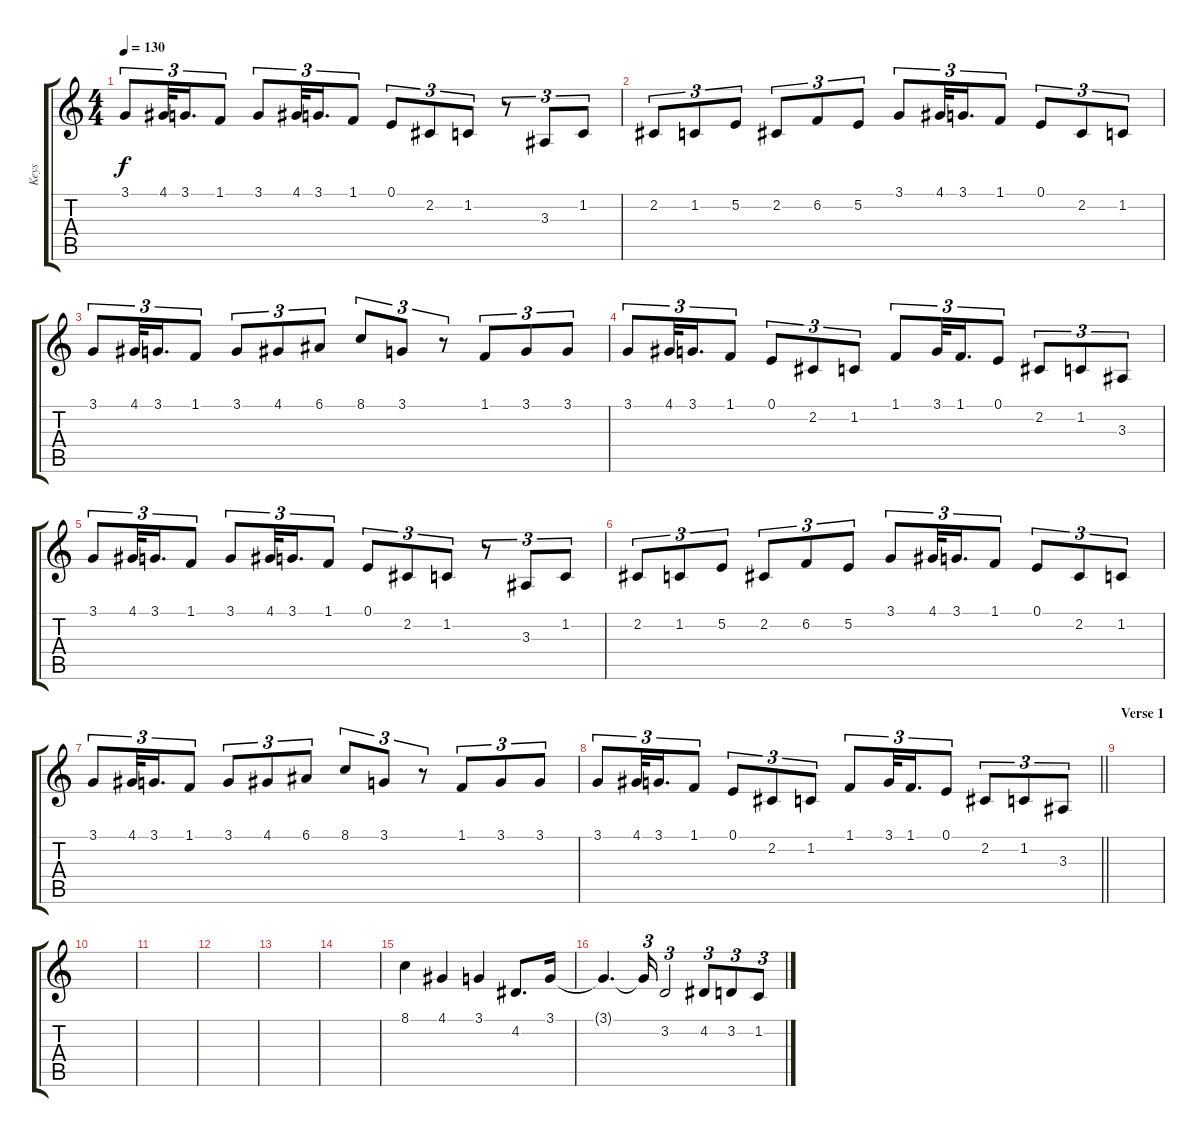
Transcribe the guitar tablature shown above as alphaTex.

\track ("Keys " "Keys ") {instrument lead1square}
\staff {score tabs}
\tuning (E4 B3 G3 D3 A2 E2) {hide}
\ts (4 4)
\section ("" "")
\tempo 130
\clef g2
\ks c
3.1.8{tu (3 2) dy f} 4.1.32{tu (3 2)} 3.1.16{d tu (3 2)} 1.1.8{tu (3 2)} 3.1.8{tu (3 2)} 4.1.32{tu (3 2)} 3.1.16{d tu (3 2)} 1.1.8{tu (3 2)} 0.1.8{tu (3 2)} 2.2.8{tu (3 2)} 1.2.8{tu (3 2)} r.8{tu (3 2)} 3.3.8{tu (3 2)} 1.2.8{tu (3 2)} |
2.2.8{tu (3 2)} 1.2.8{tu (3 2)} 5.2.8{tu (3 2)} 2.2.8{tu (3 2)} 6.2.8{tu (3 2)} 5.2.8{tu (3 2)} 3.1.8{tu (3 2)} 4.1.32{tu (3 2)} 3.1.16{d tu (3 2)} 1.1.8{tu (3 2)} 0.1.8{tu (3 2)} 2.2.8{tu (3 2)} 1.2.8{tu (3 2)} |
3.1.8{tu (3 2)} 4.1.32{tu (3 2)} 3.1.16{d tu (3 2)} 1.1.8{tu (3 2)} 3.1.8{tu (3 2)} 4.1.8{tu (3 2)} 6.1.8{tu (3 2)} 8.1.8{tu (3 2)} 3.1.8{tu (3 2)} r.8{tu (3 2)} 1.1.8{tu (3 2)} 3.1.8{tu (3 2)} 3.1.8{tu (3 2)} |
3.1.8{tu (3 2)} 4.1.32{tu (3 2)} 3.1.16{d tu (3 2)} 1.1.8{tu (3 2)} 0.1.8{tu (3 2)} 2.2.8{tu (3 2)} 1.2.8{tu (3 2)} 1.1.8{tu (3 2)} 3.1.32{tu (3 2)} 1.1.16{d tu (3 2)} 0.1.8{tu (3 2)} 2.2.8{tu (3 2)} 1.2.8{tu (3 2)} 3.3.8{tu (3 2)} |
3.1.8{tu (3 2)} 4.1.32{tu (3 2)} 3.1.16{d tu (3 2)} 1.1.8{tu (3 2)} 3.1.8{tu (3 2)} 4.1.32{tu (3 2)} 3.1.16{d tu (3 2)} 1.1.8{tu (3 2)} 0.1.8{tu (3 2)} 2.2.8{tu (3 2)} 1.2.8{tu (3 2)} r.8{tu (3 2)} 3.3.8{tu (3 2)} 1.2.8{tu (3 2)} |
2.2.8{tu (3 2)} 1.2.8{tu (3 2)} 5.2.8{tu (3 2)} 2.2.8{tu (3 2)} 6.2.8{tu (3 2)} 5.2.8{tu (3 2)} 3.1.8{tu (3 2)} 4.1.32{tu (3 2)} 3.1.16{d tu (3 2)} 1.1.8{tu (3 2)} 0.1.8{tu (3 2)} 2.2.8{tu (3 2)} 1.2.8{tu (3 2)} |
3.1.8{tu (3 2)} 4.1.32{tu (3 2)} 3.1.16{d tu (3 2)} 1.1.8{tu (3 2)} 3.1.8{tu (3 2)} 4.1.8{tu (3 2)} 6.1.8{tu (3 2)} 8.1.8{tu (3 2)} 3.1.8{tu (3 2)} r.8{tu (3 2)} 1.1.8{tu (3 2)} 3.1.8{tu (3 2)} 3.1.8{tu (3 2)} |
\barLineRight lightlight
3.1.8{tu (3 2)} 4.1.32{tu (3 2)} 3.1.16{d tu (3 2)} 1.1.8{tu (3 2)} 0.1.8{tu (3 2)} 2.2.8{tu (3 2)} 1.2.8{tu (3 2)} 1.1.8{tu (3 2)} 3.1.32{tu (3 2)} 1.1.16{d tu (3 2)} 0.1.8{tu (3 2)} 2.2.8{tu (3 2)} 1.2.8{tu (3 2)} 3.3.8{tu (3 2)} |
\section ("" "Verse 1")
|
|
|
|
|
|
8.1.4 4.1.4 3.1.4 4.2.8{d} 3.1.16 |
3.1{t}.4{d} 3.1{t}.16{tu (3 2)} 3.2.2{tu (3 2)} 4.2.8{tu (3 2)} 3.2.8{tu (3 2)} 1.2.8{tu (3 2)}
